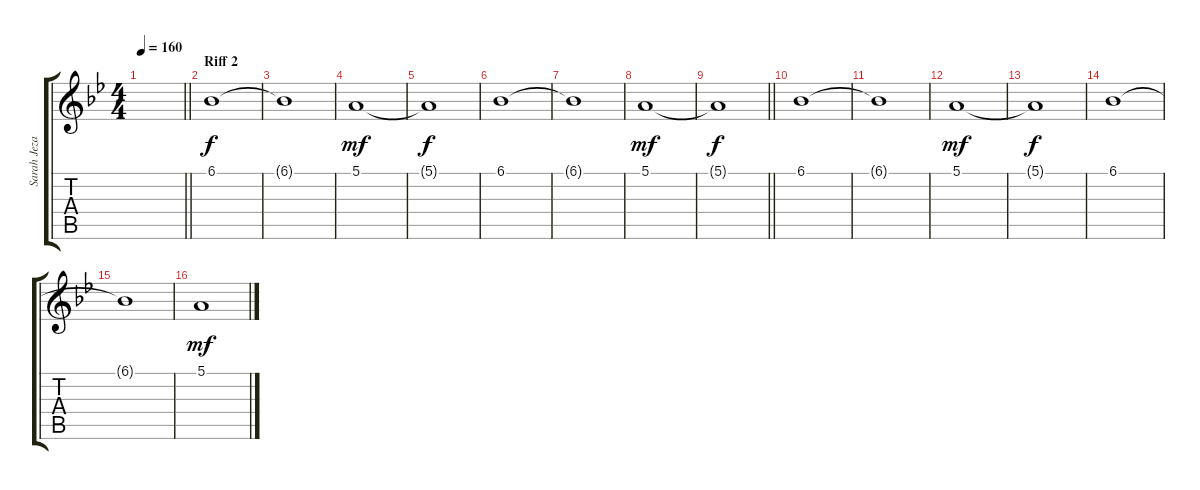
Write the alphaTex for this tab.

\track ("Sarah Jezabel" "Sarah Jeza") {instrument choiraahs}
\staff {score tabs}
\tuning (E4 B3 G3 D3 A2 E2) {hide}
\ts (4 4)
\tempo 160
\clef g2
\barLineRight lightlight
\ks bb
|
\section ("" "Riff 2")
6.1.1{dy f} |
6.1{t}.1 |
5.1.1{dy mf} |
5.1{t}.1{dy f} |
6.1.1 |
6.1{t}.1 |
5.1.1{dy mf} |
\barLineRight lightlight
5.1{t}.1{dy f} |
6.1.1 |
6.1{t}.1 |
5.1.1{dy mf} |
5.1{t}.1{dy f} |
6.1.1 |
6.1{t}.1 |
5.1.1{dy mf}
